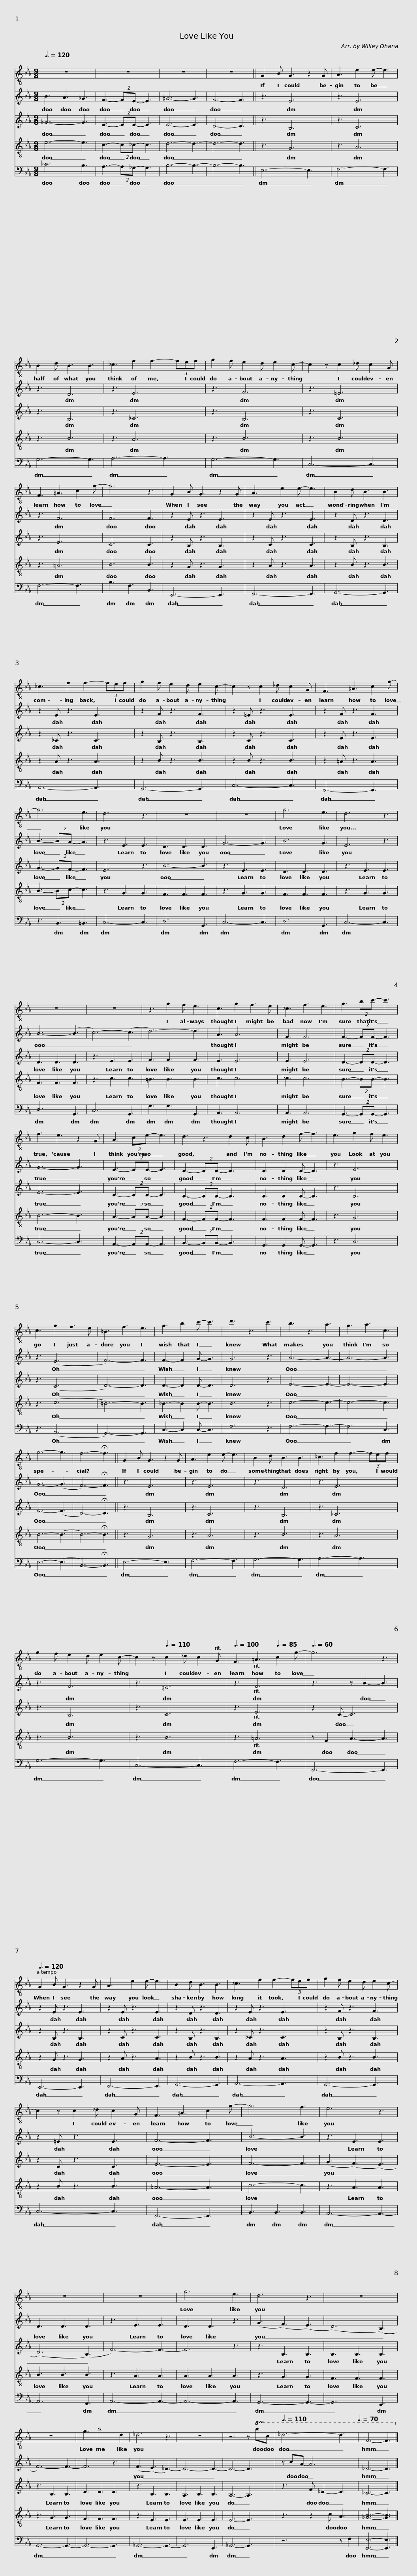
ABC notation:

X:1
%%score 1 2 3 4 5
L:1/8
Q:3/8=120
M:9/8
I:linebreak $
K:Eb
V:1 treble-8
V:2 treble
V:3 treble
V:4 treble-8
V:5 bass
V:1
 z9 | z9 | z9 | z9 || G2 B G3 z2 G | %5
 A3 e2 e- e3 |$ B2 d B3 B3 | _c3 f2 f2- (3fef | g2 f e2 d e2 c- | c2 z c2 _d c2 G |$ %10
 F3 =A3 c2 g- | g6 z3 | G2 B G3 z2 G | A3 e2 e- e3 | B2 d B3 B3 |$ %15
 _c3 f2 f2- (3fef | g2 f e2 d e2 c- | c2 z c2 _d c2 G | F3 =A3 c2 g- |$ g6 e3 | %20
 d6 z3 | z9 | z9 | g6 e3 | d6 z3 | %25
 z9 |$ z9 | z3 g2 f e3 | c3 g2 f3 e | _c3 f3 e3 | %30
 g3 (2:3:2bc'- c'3 |$ f3 e3 z2 G | A3 (2:3:2ce- e3 | d3 z3 d2 c | B3 d2 f- f3 | %35
 e3 g2 f e3 |$ c3 g2 f3 e | =B3 f3 e3 | g3 b2 c'- c'3 | d'3 z3 c'3 | %40
 b3 z3 a3 | g3 a3 c3 | g6- g3 |$ f6- !fermata!f3 || G2 B G3 z2 G | %45
 A3 e2 e- e3 | B2 d B3 B3 | _c3 f2 f2- (3fef |$ g2 f e2 d e2 c- | c2 z[Q:3/8=110] c2 _d c2 G | %50
[Q:3/8=100] F3 =A3[Q:3/8=85] c2 g- |[Q:3/8=60] g6 z3 |$[Q:3/8=120] G2 B G3 z2 G | A3 e2 e- e3 | B2 d B3 B3 | %55
 _c3 f2 f2- (3fef |$ g2 f e2 d e2 c- | c2 z c2 _d c2 G | F3 =A3 c2 g- | g6 f3 | %60
 e6 z3 |$ z9 | z9 | g6 e3 | d6 z3 | %65
 z9 | z9 |$ g3 b4 d2 | _d6 z3 | z9 | %70
 z6 z!8va(! bc' |[Q:3/8=110] _d'6- d'3[Q:3/8=100][Q:3/8=85][Q:3/8=70] | f6- f3!8va)! |] %73
V:2
 B3 A3 _G3 | F3- (2:3:2FE- E3 | !courtesy!=G6- G3 | F6- F3 || z3 E6 | %5
 z3 E6 |$ z3 D6 | z3 E6 | z3 F6 | z3 =E6 |$ %10
 z3 F6 | F6 F3 | z2 E z3 E3 | z2 E z3 E3 | z2 D z3 D3 |$ %15
 z2 E z3 E3 | z2 F z3 F3 | z2 =E z3 E3 | z2 F z3 F3 |$ B3- (2:3:2BA- A3 | %20
 z3 E3 E3 | D3 D3 D3 | G6- G3 | B6 G3 | E6 z3 | %25
 B6- (B3 |$ c6-) (c3 | d6-) d3 | A3 A6 | F3 F6 | %30
 F3- (2:3:2FF- F3 |$ G6- G3 | E3- (2:3:2EE- E3 | D3- (2:3:2DD- D3 | D3 D2 D- D3 | %35
 z3 E6 |$ z3 (E6 | F6-) F3 | F3- F2 G- G3 | G6 z3 | %40
 A6- A3- | A6- A3 | G6- (G3 |$ F6-) !fermata!F3 || z3 E6 | %45
 z3 E6 | z3 D6 | z3 E6 |$ z3 F6 | z3 =E6 | %50
 z3 F6 | z3 z B2- B3 |$ z2 E z3 E3 | z2 E z3 E3 | z2 D z3 D3 | %55
 z2 E z3 E3 |$ z2 F z3 F3 | z2 =E z3 E3 | F6- F3 | B6- B3 | %60
 z3 E3 E3 |$ D3 D3 D3 | z3 E3 E3 | D3 D3 z3 | (G3 (F3) (E3) | %65
 (D6) (B,3) | F6-) F3- |$ F6 z3 | (F3 (E3) _D3-) | D6- D3- | %70
 D6- D3 | z cA- A6 | _D6- D3 |] %73
V:3
 _G6- G3 | E3- (2:3:2EE- E3 | E6- E3 | D6- D3 || z3 B,6 | %5
 z3 C6 |$ z3 B,6 | z3 _C6 | z3 B,6 | z3 C6 |$ %10
 z3 E6 | C6 C3 | z2 B, z3 B,3 | z2 C z3 C3 | z2 B, z3 B,3 |$ %15
 z2 _C z3 C3 | z2 B, z3 B,3 | z2 C z3 C3 | z2 E z3 E3 |$ G3- (2:3:2GF- F3 | %20
 E6 z3 | B6- B3 | z3 E3 E3 | D3 D3 D3 | z3 E3 E3 | %25
 D3 D3 D3 |$ z3 E3 E3 | F3 F3 F3 | E3 E6 | E3 E6 | %30
 D3- (2:3:2DD- D3 |$ E6- E3 | C3- (2:3:2CC- C3 | B,3- (2:3:2B,B,- B,3 | B,3 B,2 B,- B,3 | %35
 z3 B,6 |$ z3 (C6 | D6-) D3 | D3- D2 D- D3 | D6 z3 | %40
 E6- E3- | E6- E3 | F6- (F3 |$ D6-) !fermata!D3 || z3 B,6 | %45
 z3 C6 | z3 B,6 | z3 _C6 |$ z3 B,6 | z3 C6 | %50
 z3 E6 | z2 C- C6 |$ z2 B, z3 B,3 | z2 C z3 C3 | z2 B, z3 B,3 | %55
 z2 _C z3 C3 |$ z2 B, z3 B,3 | z2 C z3 C3 | E6- E3 | F6- F3 | %60
 (G3 (F3) (E3) |$ (D6) (B,3) | F6-) F3- | F6 z3 | z3 B,3 B,3 | %65
 B,3 B,3 B,3 | z3 B,3 B,3 |$ D3 D3 D3 | z3 B,3 B,3 | A,3 B,3 B,3 | %70
 A,6- A,3 | z3 F _D2- D3 | _C6- C3 |] %73
V:4
 e6- e3 | c3- (2:3:2c_c- c3 | d6- d3- | d6- d3 || z3 G6 | %5
 z3 A6 |$ z3 B6 | z3 A6 | z3 B6 | z3 B6 |$ %10
 z3 =A6 | B6 B3 | z2 G z3 G3 | z2 A z3 A3 | z2 B z3 B3 |$ %15
 z2 A z3 A3 | z2 B z3 B3 | z2 B z3 B3 | z2 =A z3 A3 |$ B3- (2:3:2Bc- c3 | %20
 z3 G3 G3 | F3 F3 F3 | z3 G3 G3 | F3 F3 F3 | z3 G3 G3 | %25
 F3 F3 F3 |$ z3 c3 c3 | =B3 B3 B3 | c3 c6 | _c3 c6 | %30
 B3- (2:3:2BB- B3 |$ B6- B3 | A3- (2:3:2AA- A3 | F3- (2:3:2FF- F3 | F3 F2 F- F3 | %35
 z3 G6 |$ z3 (c6 | =B6-) B3 | !courtesy!_B3- B2 B- B3 | B6 z3 | %40
 c6- c3- | c6- c3 | B6- (B3 |$ B6-) !fermata!B3 || z3 G6 | %45
 z3 A6 | z3 B6 | z3 A6 |$ z3 B6 | z3 B6 | %50
 z3 =A6 | z F2 A3- A3 |$ z2 G z3 G3 | z2 A z3 A3 | z2 B z3 B3 | %55
 z2 A z3 A3 |$ z2 B z3 B3 | z2 B z3 B3 | =A6- A3 | c6- c3 | %60
 z3 A3 A3 |$ B3 B3 B3 | z3 A3 A3 | A3 A3 A3 | z3 G3 G3 | %65
 F3 F3 F3 | z3 G3 G3 |$ F3 F3 F3 | z3 E3 E3 | E3 E3 E3 | %70
 E6- E3 | z3 z2 c A3 | [_GB]6- [GB]3 |] %73
V:5
 _C6 B,3 | A,3- (2:3:2A,_G,- G,3 | B,6- B,3- | B,6- B,3 || E,6- E,3 | %5
 F,6- F,3 |$ G,6- G,3 | A,6- A,3 | G,6- G,3 | C,6- C,3 |$ %10
 F,6- F,3 | B,3 F,3 B,,3 | E,,6- E,,3 | F,,6- F,,3 | G,,6- G,,3 |$ %15
 A,,6- A,,3 | G,,6- G,,3 | C,6- C,3 | F,,6- F,,3 |$ z3 B,,3 =B,,3 | %20
 C,6- C,3 | D,6 G,,3 | C,6- C,3 | D,6 G,,3 | C,6- C,3 | %25
 D,6 G,,3 |$ C,6 G,,3 | G,3 G,3 G,,3 | A,,3 A,,6 | A,,3 A,,6 | %30
 G,,3- (2:3:2G,,G,,- G,,3 |$ C,6- C,3 | A,,3- (2:3:2A,,A,,- A,,3 | B,,3- (2:3:2B,,B,,- B,,3 | G,,3 G,,2 G,,- G,,3 | %35
 z3 C,6 |$ z3 (A,,6 | G,,6-) G,,3 | C,3- C,2 C,- C,3 | F,6 z3 | %40
 F,6- F,3- | F,6 C,3 | E,6- (E,3 |$ B,,6-) !fermata!B,,3 || E,6- E,3 | %45
 F,6- F,3 | G,6- G,3 | A,6- A,3 |$ G,6- G,3 | C,6- C,3 | %50
 F,6- F,3 | F,,6- F,,3 |$ E,,6- E,,3 | F,,6- F,,3 | G,,6- G,,3 | %55
 A,,6- A,,3 |$ G,,6- G,,3 | C,6- C,3 | F,,6- F,,3 | B,,3 B,,3 B,,3 | %60
 A,,6- A,,3- |$ A,,6 F,,3 | A,,6- A,,3- | A,,6- A,,3 | G,,6- G,,3- | %65
 G,,6 E,,3 | G,,6- G,,3- |$ G,,6- G,,3 | _G,,6- G,,3- | G,,6 E,,3 | %70
 _G,,6- G,,3 | z6 z F,2 | [E,,E,]6- [E,,E,]3 |] %73
